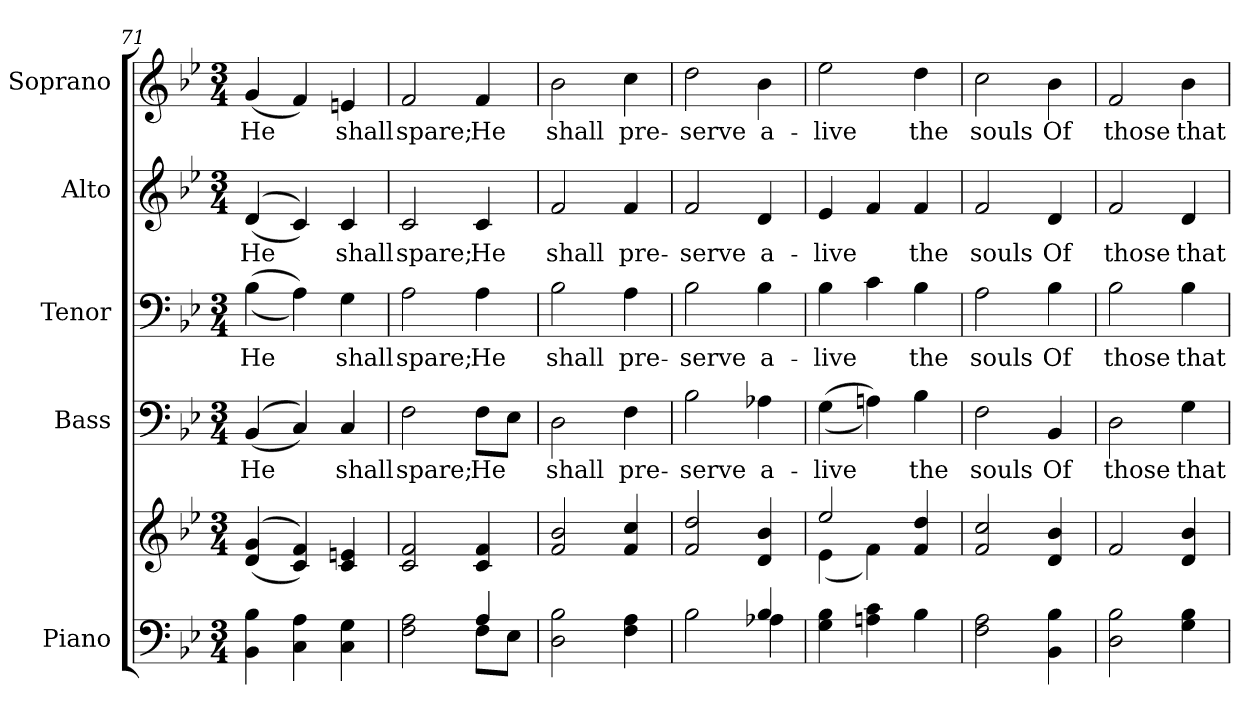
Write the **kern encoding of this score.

**kern	**kern	**kern	**text	**kern	**text	**kern	**text	**kern	**text
*part5	*part5	*part4	*part4	*part3	*part3	*part2	*part2	*part1	*part1
*staff6	*staff5	*staff4	*staff4	*staff3	*staff3	*staff2	*staff2	*staff1	*staff1
*I"Piano	*	*I"Bass	*	*I"Tenor	*	*I"Alto	*	*I"Soprano	*
*I'Pno.	*	*I'B.	*	*I'T.	*	*I'A.	*	*I'S.	*
*clefF4	*clefG2	*clefF4	*	*clefF4	*	*clefG2	*	*clefG2	*
*k[b-e-]	*k[b-e-]	*k[b-e-]	*	*k[b-e-]	*	*k[b-e-]	*	*k[b-e-]	*
*B-:	*B-:	*B-:	*	*B-:	*	*B-:	*	*B-:	*
*M3/4	*M3/4	*M3/4	*	*M3/4	*	*M3/4	*	*M3/4	*
=71	=71	=71	=71	=71	=71	=71	=71	=71	=71
!	!	!	!LO:LY:b:color=#000000	!	!	!	!	!	!
!	!	!	!	!	!LO:LY:b:color=#000000	!	!	!	!
!	!	!	!	!	!	!	!LO:LY:b:color=#000000	!	!
!	!	!	!	!	!	!	!	!	!LO:LY:b:color=#000000
4BB-i\ 4B-i	((4di/ 4gi	((4BB-i/	He	((4B-i\	He	((4di/	He	(4gi/	He
4Ci\ 4Ai	4ci/ 4fi))	4Ci/))	.	4Ai\))	.	4ci/))	.	4fi/)	.
!	!	!	!LO:LY:b:color=#000000	!	!	!	!	!	!
!	!	!	!	!	!LO:LY:b:color=#000000	!	!	!	!
!	!	!	!	!	!	!	!LO:LY:b:color=#000000	!	!
!	!	!	!	!	!	!	!	!	!LO:LY:b:color=#000000
4Ci\ 4Gi	4ci/ 4eni	4Ci/	shall	4Gi\	shall	4ci/	shall	4eni/	shall
!!LO:LB:g=z
=72	=72	=72	=72	=72	=72	=72	=72	=72	=72
*^	*	*	*	*	*	*	*	*	*
!	!	!	!	!LO:LY:b:color=#000000	!	!	!	!	!	!
!	!	!	!	!	!	!LO:LY:b:color=#000000	!	!	!	!
!	!	!	!	!	!	!	!	!LO:LY:b:color=#000000	!	!
!	!	!	!	!	!	!	!	!	!	!LO:LY:b:color=#000000
2Fi\ 2Ai	2ryy	2ci/ 2fi	2Fi\	spare;	2Ai\	spare;	2ci/	spare;	2fi/	spare;
!	!	!	!	!LO:LY:b:color=#000000	!	!	!	!	!	!
!	!	!	!	!	!	!LO:LY:b:color=#000000	!	!	!	!
!	!	!	!	!	!	!	!	!LO:LY:b:color=#000000	!	!
!	!	!	!	!	!	!	!	!	!	!LO:LY:b:color=#000000
4Ai/	8Fi\L	4ci/ 4fi	8Fi\L	He	4Ai\	He	4ci/	He	4fi/	He
.	8E-i\J	.	8E-i\J	.	.	.	.	.	.	.
*v	*v	*	*	*	*	*	*	*	*	*
=73	=73	=73	=73	=73	=73	=73	=73	=73	=73
*^	*	*	*	*	*	*	*	*	*
!	!	!	!	!LO:LY:b:color=#000000	!	!	!	!	!	!
*v	*v	*	*	*	*	*	*	*	*	*
*^	*	*	*	*	*	*	*	*	*
!	!	!	!	!	!	!LO:LY:b:color=#000000	!	!	!	!
*v	*v	*	*	*	*	*	*	*	*	*
*^	*	*	*	*	*	*	*	*	*
!	!	!	!	!	!	!	!	!LO:LY:b:color=#000000	!	!
*v	*v	*	*	*	*	*	*	*	*	*
*^	*	*	*	*	*	*	*	*	*
!	!	!	!	!	!	!	!	!	!	!LO:LY:b:color=#000000
*v	*v	*	*	*	*	*	*	*	*	*
2Di\ 2B-i	2fi/ 2b-i	2Di\	shall	2B-i\	shall	2fi/	shall	2b-i\	shall
!	!	!	!LO:LY:b:color=#000000	!	!	!	!	!	!
!	!	!	!	!	!LO:LY:b:color=#000000	!	!	!	!
!	!	!	!	!	!	!	!LO:LY:b:color=#000000	!	!
!	!	!	!	!	!	!	!	!	!LO:LY:b:color=#000000
4Fi\ 4Ai	4fi/ 4cci	4Fi\	pre-	4Ai\	pre-	4fi/	pre-	4cci\	pre-
=74	=74	=74	=74	=74	=74	=74	=74	=74	=74
*^	*	*	*	*	*	*	*	*	*
!	!	!	!	!LO:LY:b:color=#000000	!	!	!	!	!	!
!	!	!	!	!	!	!LO:LY:b:color=#000000	!	!	!	!
!	!	!	!	!	!	!	!	!LO:LY:b:color=#000000	!	!
!	!	!	!	!	!	!	!	!	!	!LO:LY:b:color=#000000
2B-i\	2ryy	2fi/ 2ddi	2B-i\	-serve	2B-i\	-serve	2fi/	-serve	2ddi\	-serve
!	!	!	!	!LO:LY:b:color=#000000	!	!	!	!	!	!
!	!	!	!	!	!	!LO:LY:b:color=#000000	!	!	!	!
!	!	!	!	!	!	!	!	!LO:LY:b:color=#000000	!	!
!	!	!	!	!	!	!	!	!	!	!LO:LY:b:color=#000000
4B-i/	4A-Xi\	4di/ 4b-i	4A-Xi\	a-	4B-i\	a-	4di/	a-	4b-i\	a-
*v	*v	*	*	*	*	*	*	*	*	*
=75	=75	=75	=75	=75	=75	=75	=75	=75	=75
*	*^	*	*	*	*	*	*	*	*
*^	*	*	*	*	*	*	*	*	*	*
!	!	!	!	!	!LO:LY:b:color=#000000	!	!	!	!	!	!
*v	*v	*	*	*	*	*	*	*	*	*	*
*^	*	*	*	*	*	*	*	*	*	*
!	!	!	!	!	!	!	!LO:LY:b:color=#000000	!	!	!	!
*v	*v	*	*	*	*	*	*	*	*	*	*
*^	*	*	*	*	*	*	*	*	*	*
!	!	!	!	!	!	!	!	!	!LO:LY:b:color=#000000	!	!
*v	*v	*	*	*	*	*	*	*	*	*	*
*^	*	*	*	*	*	*	*	*	*	*
!	!	!	!	!	!	!	!	!	!	!	!LO:LY:b:color=#000000
*v	*v	*	*	*	*	*	*	*	*	*	*
4Gi\ 4B-i	2ee-i/	(4e-i\	((4Gi\	-live	4B-i\	-live	4e-i/	-live	2ee-i\	-live
4Ani\ 4ci	.	4fi\)	4Ani\))	.	4ci\	.	4fi/	.	.	.
!	!	!	!	!LO:LY:b:color=#000000	!	!	!	!	!	!
!	!	!	!	!	!	!LO:LY:b:color=#000000	!	!	!	!
!	!	!	!	!	!	!	!	!LO:LY:b:color=#000000	!	!
!	!	!	!	!	!	!	!	!	!	!LO:LY:b:color=#000000
4B-i\	4fi/ 4ddi	4ryy	4B-i\	the	4B-i\	the	4fi/	the	4ddi\	the
*	*v	*v	*	*	*	*	*	*	*	*
!!LO:PB:g=z
=76	=76	=76	=76	=76	=76	=76	=76	=76	=76
*	*^	*	*	*	*	*	*	*	*
!	!	!	!	!LO:LY:b:color=#000000	!	!	!	!	!	!
*	*v	*v	*	*	*	*	*	*	*	*
*	*^	*	*	*	*	*	*	*	*
!	!	!	!	!	!	!LO:LY:b:color=#000000	!	!	!	!
*	*v	*v	*	*	*	*	*	*	*	*
*	*^	*	*	*	*	*	*	*	*
!	!	!	!	!	!	!	!	!LO:LY:b:color=#000000	!	!
*	*v	*v	*	*	*	*	*	*	*	*
*	*^	*	*	*	*	*	*	*	*
!	!	!	!	!	!	!	!	!	!	!LO:LY:b:color=#000000
*	*v	*v	*	*	*	*	*	*	*	*
2Fi\ 2Ai	2fi/ 2cci	2Fi\	souls	2Ai\	souls	2fi/	souls	2cci\	souls
!	!	!	!LO:LY:b:color=#000000	!	!	!	!	!	!
!	!	!	!	!	!LO:LY:b:color=#000000	!	!	!	!
!	!	!	!	!	!	!	!LO:LY:b:color=#000000	!	!
!	!	!	!	!	!	!	!	!	!LO:LY:b:color=#000000
4BB-i\ 4B-i	4di/ 4b-i	4BB-i/	Of	4B-i\	Of	4di/	Of	4b-i\	Of
=77	=77	=77	=77	=77	=77	=77	=77	=77	=77
!	!	!	!LO:LY:b:color=#000000	!	!	!	!	!	!
!	!	!	!	!	!LO:LY:b:color=#000000	!	!	!	!
!	!	!	!	!	!	!	!LO:LY:b:color=#000000	!	!
!	!	!	!	!	!	!	!	!	!LO:LY:b:color=#000000
2Di\ 2B-i	2fi/	2Di\	those	2B-i\	those	2fi/	those	2fi/	those
!	!	!	!LO:LY:b:color=#000000	!	!	!	!	!	!
!	!	!	!	!	!LO:LY:b:color=#000000	!	!	!	!
!	!	!	!	!	!	!	!LO:LY:b:color=#000000	!	!
!	!	!	!	!	!	!	!	!	!LO:LY:b:color=#000000
4Gi\ 4B-i	4di/ 4b-i	4Gi\	that	4B-i\	that	4di/	that	4b-i\	that
=	=	=	=	=	=	=	=	=	=
*-	*-	*-	*-	*-	*-	*-	*-	*-	*-
